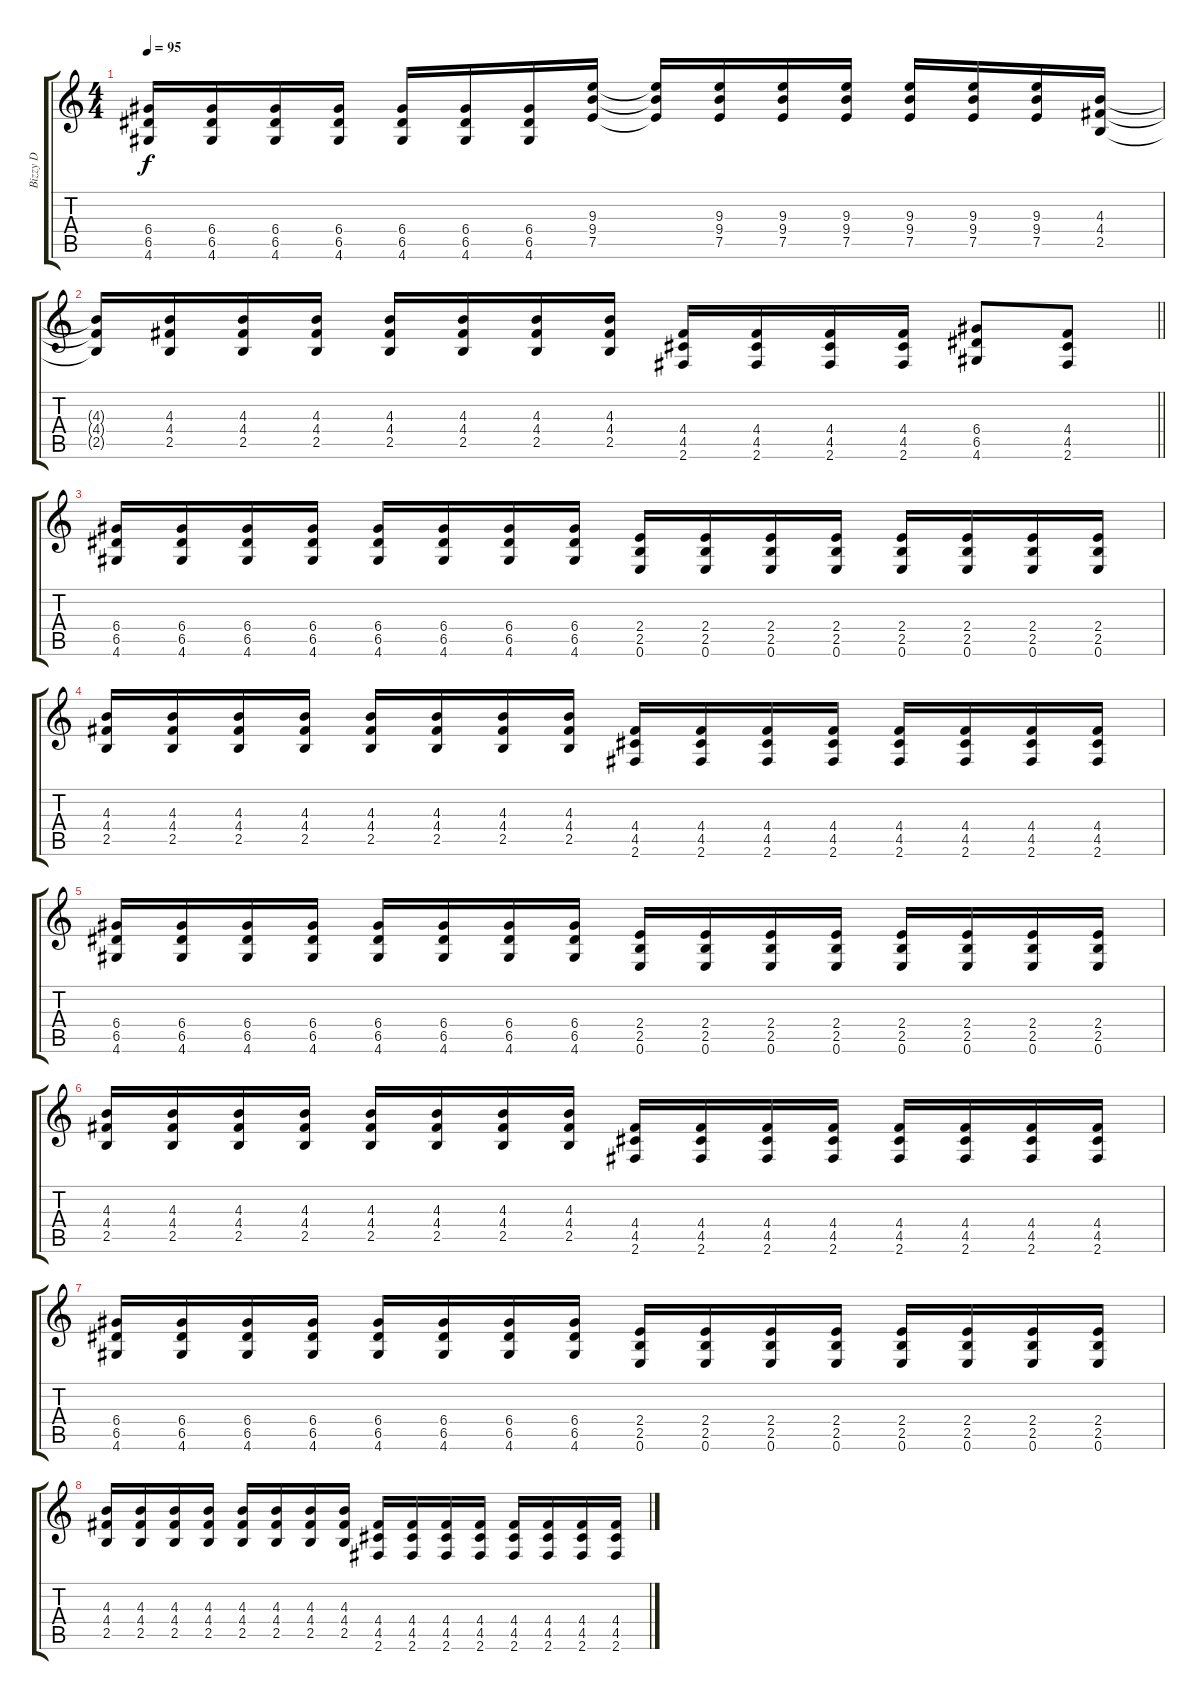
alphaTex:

\track ("Bizzy D" "Bizzy D") {instrument distortionguitar}
\staff {score tabs}
\tuning (E4 B3 G3 D3 A2 E2) {hide}
\ts (4 4)
\tempo 95
\clef g2
\ks c
(6.4{t} 6.5{t} 4.6{t}).16{dy f} (6.4 6.5 4.6).16 (6.4 6.5 4.6).16 (6.4 6.5 4.6).16 (6.4 6.5 4.6).16 (6.4 6.5 4.6).16 (6.4 6.5 4.6).16 (9.3 9.4 7.5).16 (9.3{t} 9.4{t} 7.5{t}).16 (9.3 9.4 7.5).16 (9.3 9.4 7.5).16 (9.3 9.4 7.5).16 (9.3 9.4 7.5).16 (9.3 9.4 7.5).16 (9.3 9.4 7.5).16 (4.3 4.4 2.5).16 |
\barLineRight lightlight
(4.3{t} 4.4{t} 2.5{t}).16 (4.3 4.4 2.5).16 (4.3 4.4 2.5).16 (4.3 4.4 2.5).16 (4.3 4.4 2.5).16 (4.3 4.4 2.5).16 (4.3 4.4 2.5).16 (4.3 4.4 2.5).16 (4.4 4.5 2.6).16 (4.4 4.5 2.6).16 (4.4 4.5 2.6).16 (4.4 4.5 2.6).16 (6.4 6.5 4.6).8 (4.4 4.5 2.6).8 |
(6.4 6.5 4.6).16 (6.4 6.5 4.6).16 (6.4 6.5 4.6).16 (6.4 6.5 4.6).16 (6.4 6.5 4.6).16 (6.4 6.5 4.6).16 (6.4 6.5 4.6).16 (6.4 6.5 4.6).16 (2.4 2.5 0.6).16 (2.4 2.5 0.6).16 (2.4 2.5 0.6).16 (2.4 2.5 0.6).16 (2.4 2.5 0.6).16 (2.4 2.5 0.6).16 (2.4 2.5 0.6).16 (2.4 2.5 0.6).16 |
(4.3 4.4 2.5).16 (4.3 4.4 2.5).16 (4.3 4.4 2.5).16 (4.3 4.4 2.5).16 (4.3 4.4 2.5).16 (4.3 4.4 2.5).16 (4.3 4.4 2.5).16 (4.3 4.4 2.5).16 (4.4 4.5 2.6).16 (4.4 4.5 2.6).16 (4.4 4.5 2.6).16 (4.4 4.5 2.6).16 (4.4 4.5 2.6).16 (4.4 4.5 2.6).16 (4.4 4.5 2.6).16 (4.4 4.5 2.6).16 |
(6.4 6.5 4.6).16 (6.4 6.5 4.6).16 (6.4 6.5 4.6).16 (6.4 6.5 4.6).16 (6.4 6.5 4.6).16 (6.4 6.5 4.6).16 (6.4 6.5 4.6).16 (6.4 6.5 4.6).16 (2.4 2.5 0.6).16 (2.4 2.5 0.6).16 (2.4 2.5 0.6).16 (2.4 2.5 0.6).16 (2.4 2.5 0.6).16 (2.4 2.5 0.6).16 (2.4 2.5 0.6).16 (2.4 2.5 0.6).16 |
(4.3 4.4 2.5).16 (4.3 4.4 2.5).16 (4.3 4.4 2.5).16 (4.3 4.4 2.5).16 (4.3 4.4 2.5).16 (4.3 4.4 2.5).16 (4.3 4.4 2.5).16 (4.3 4.4 2.5).16 (4.4 4.5 2.6).16 (4.4 4.5 2.6).16 (4.4 4.5 2.6).16 (4.4 4.5 2.6).16 (4.4 4.5 2.6).16 (4.4 4.5 2.6).16 (4.4 4.5 2.6).16 (4.4 4.5 2.6).16 |
(6.4 6.5 4.6).16 (6.4 6.5 4.6).16 (6.4 6.5 4.6).16 (6.4 6.5 4.6).16 (6.4 6.5 4.6).16 (6.4 6.5 4.6).16 (6.4 6.5 4.6).16 (6.4 6.5 4.6).16 (2.4 2.5 0.6).16 (2.4 2.5 0.6).16 (2.4 2.5 0.6).16 (2.4 2.5 0.6).16 (2.4 2.5 0.6).16 (2.4 2.5 0.6).16 (2.4 2.5 0.6).16 (2.4 2.5 0.6).16 |
(4.3 4.4 2.5).16 (4.3 4.4 2.5).16 (4.3 4.4 2.5).16 (4.3 4.4 2.5).16 (4.3 4.4 2.5).16 (4.3 4.4 2.5).16 (4.3 4.4 2.5).16 (4.3 4.4 2.5).16 (4.4 4.5 2.6).16 (4.4 4.5 2.6).16 (4.4 4.5 2.6).16 (4.4 4.5 2.6).16 (4.4 4.5 2.6).16 (4.4 4.5 2.6).16 (4.4 4.5 2.6).16 (4.4 4.5 2.6).16
